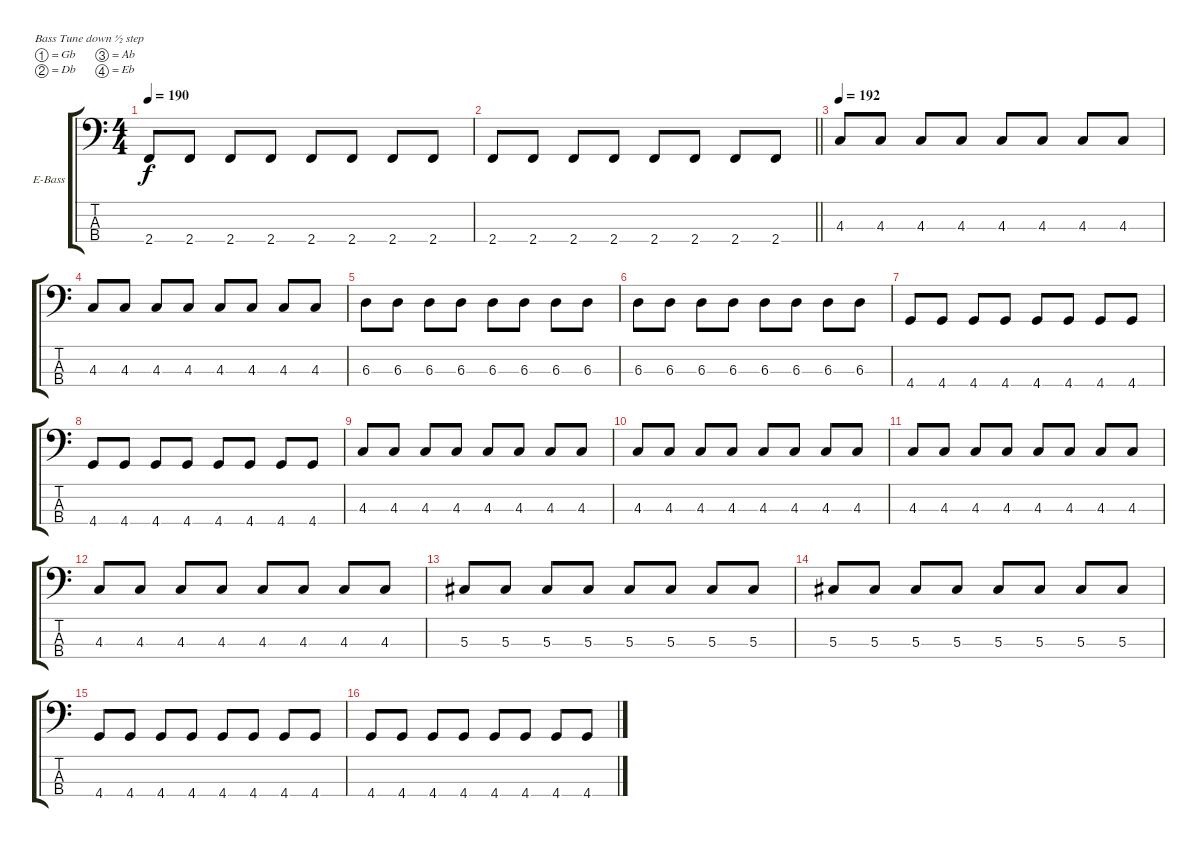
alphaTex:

\bracketExtendMode groupsimilarinstruments
\firstSystemTrackNameOrientation horizontal
\otherSystemsTrackNameOrientation horizontal
\track ("Виталий Дубинин" "E-Bass") {instrument electricbassfinger}
\staff {score tabs}
\tuning (Gb2 Db2 Ab1 Eb1)
\ts (4 4)
\tempo 190
\clef f4
\ks c
2.4.8{dy f} 2.4.8 2.4.8 2.4.8 2.4.8 2.4.8 2.4.8 2.4.8 |
\barLineRight lightlight
2.4.8 2.4.8 2.4.8 2.4.8 2.4.8 2.4.8 2.4.8 2.4.8 |
\tempo 192
4.3.8 4.3.8 4.3.8 4.3.8 4.3.8 4.3.8 4.3.8 4.3.8 |
4.3.8 4.3.8 4.3.8 4.3.8 4.3.8 4.3.8 4.3.8 4.3.8 |
6.3.8 6.3.8 6.3.8 6.3.8 6.3.8 6.3.8 6.3.8 6.3.8 |
6.3.8 6.3.8 6.3.8 6.3.8 6.3.8 6.3.8 6.3.8 6.3.8 |
4.4.8 4.4.8 4.4.8 4.4.8 4.4.8 4.4.8 4.4.8 4.4.8 |
4.4.8 4.4.8 4.4.8 4.4.8 4.4.8 4.4.8 4.4.8 4.4.8 |
4.3.8 4.3.8 4.3.8 4.3.8 4.3.8 4.3.8 4.3.8 4.3.8 |
4.3.8 4.3.8 4.3.8 4.3.8 4.3.8 4.3.8 4.3.8 4.3.8 |
4.3.8 4.3.8 4.3.8 4.3.8 4.3.8 4.3.8 4.3.8 4.3.8 |
4.3.8 4.3.8 4.3.8 4.3.8 4.3.8 4.3.8 4.3.8 4.3.8 |
5.3.8 5.3.8 5.3.8 5.3.8 5.3.8 5.3.8 5.3.8 5.3.8 |
5.3.8 5.3.8 5.3.8 5.3.8 5.3.8 5.3.8 5.3.8 5.3.8 |
4.4.8 4.4.8 4.4.8 4.4.8 4.4.8 4.4.8 4.4.8 4.4.8 |
4.4.8 4.4.8 4.4.8 4.4.8 4.4.8 4.4.8 4.4.8 4.4.8
